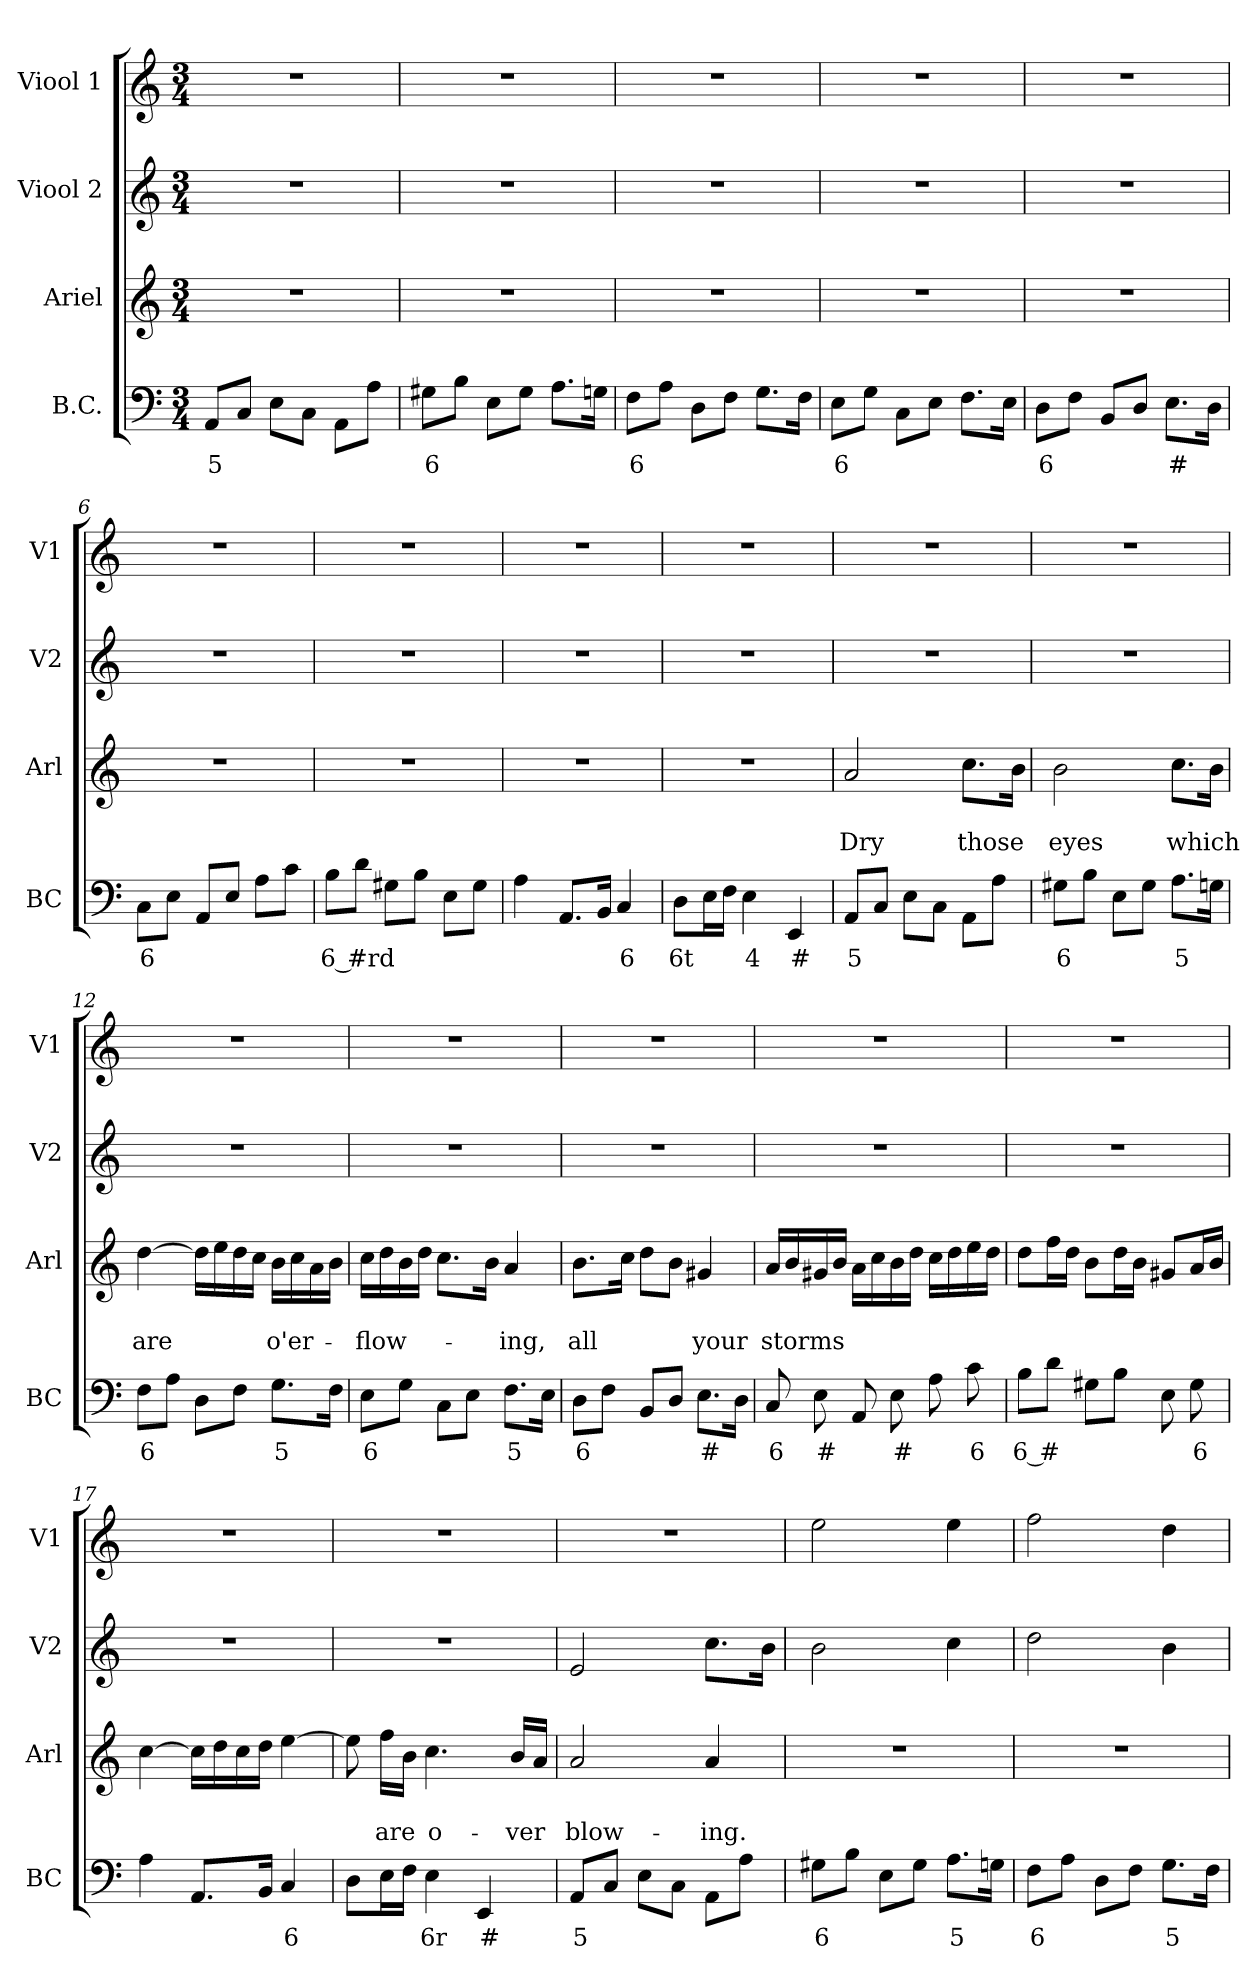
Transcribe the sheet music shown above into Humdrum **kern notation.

**kern	**text	**kern	**text	**text	**kern	**kern
*part4	*part4	*part3	*part3	*part3	*part2	*part1
*staff4	*staff4	*staff3	*staff3	*staff3	*staff2	*staff1
*I"B.C.	*	*I"Ariel	*	*	*I"Viool 2	*I"Viool 1
*I'BC	*	*I'Arl	*	*	*I'V2	*I'V1
*clefF4	*	*clefG2	*	*	*clefG2	*clefG2
*k[]	*	*k[]	*	*	*k[]	*k[]
*C:	*	*C:	*	*	*C:	*C:
*M3/4	*	*M3/4	*	*	*M3/4	*M3/4
=1	=1	=1	=1	=1	=1	=1
!	!LO:LY:b	!	!	!	!	!
8AA/L	5	2.r	.	.	2.r	2.r
8C/J	.	.	.	.	.	.
8E\L	.	.	.	.	.	.
8C\J	.	.	.	.	.	.
8AA\L	.	.	.	.	.	.
8A\J	.	.	.	.	.	.
=2	=2	=2	=2	=2	=2	=2
!	!LO:LY:b	!	!	!	!	!
8G#X\L	6	2.r	.	.	2.r	2.r
8B\J	.	.	.	.	.	.
8E\L	.	.	.	.	.	.
8G#\J	.	.	.	.	.	.
8.A\L	.	.	.	.	.	.
16Gn\Jk	.	.	.	.	.	.
=3	=3	=3	=3	=3	=3	=3
!	!LO:LY:b	!	!	!	!	!
8F\L	6	2.r	.	.	2.r	2.r
8A\J	.	.	.	.	.	.
8D\L	.	.	.	.	.	.
8F\J	.	.	.	.	.	.
8.G\L	.	.	.	.	.	.
16F\Jk	.	.	.	.	.	.
=4	=4	=4	=4	=4	=4	=4
!	!LO:LY:b	!	!	!	!	!
8E\L	6	2.r	.	.	2.r	2.r
8G\J	.	.	.	.	.	.
8C\L	.	.	.	.	.	.
8E\J	.	.	.	.	.	.
8.F\L	.	.	.	.	.	.
16E\Jk	.	.	.	.	.	.
=5	=5	=5	=5	=5	=5	=5
!	!LO:LY:b	!	!	!	!	!
8D\L	6	2.r	.	.	2.r	2.r
8F\J	.	.	.	.	.	.
8BB/L	.	.	.	.	.	.
8D/J	.	.	.	.	.	.
!	!LO:LY:b	!	!	!	!	!
8.E\L	#	.	.	.	.	.
16D\Jk	.	.	.	.	.	.
!!LO:LB:g=z
=6	=6	=6	=6	=6	=6	=6
!	!LO:LY:b	!	!	!	!	!
8C\L	6	2.r	.	.	2.r	2.r
8E\J	.	.	.	.	.	.
8AA/L	.	.	.	.	.	.
8E/J	.	.	.	.	.	.
8A\L	.	.	.	.	.	.
8c\J	.	.	.	.	.	.
=7	=7	=7	=7	=7	=7	=7
!	!LO:LY:b	!	!	!	!	!
8B\L	6 #rd	2.r	.	.	2.r	2.r
8d\J	.	.	.	.	.	.
8G#X\L	.	.	.	.	.	.
8B\J	.	.	.	.	.	.
8E\L	.	.	.	.	.	.
8G#\J	.	.	.	.	.	.
=8	=8	=8	=8	=8	=8	=8
4A\	.	2.r	.	.	2.r	2.r
8.AA/L	.	.	.	.	.	.
16BB/Jk	.	.	.	.	.	.
!	!LO:LY:b	!	!	!	!	!
4C/	6	.	.	.	.	.
=9	=9	=9	=9	=9	=9	=9
!	!LO:LY:b	!	!	!	!	!
8D\L	6t	2.r	.	.	2.r	2.r
16E\L	.	.	.	.	.	.
16F\JJ	.	.	.	.	.	.
!	!LO:LY:b	!	!	!	!	!
4E\	4	.	.	.	.	.
!	!LO:LY:b	!	!	!	!	!
4EE/	#	.	.	.	.	.
=10	=10	=10	=10	=10	=10	=10
!	!LO:LY:b	!	!	!LO:LY:b	!	!
8AA/L	5	2a/	.	Dry	2.r	2.r
8C/J	.	.	.	.	.	.
8E\L	.	.	.	.	.	.
8C\J	.	.	.	.	.	.
!	!	!	!	!LO:LY:b	!	!
8AA\L	.	8.cc\L	.	those	.	.
8A\J	.	.	.	.	.	.
.	.	16b\Jk	.	.	.	.
!!LO:LB:g=z
=11	=11	=11	=11	=11	=11	=11
!	!LO:LY:b	!	!	!LO:LY:b	!	!
8G#X\L	6	2b\	.	eyes	2.r	2.r
8B\J	.	.	.	.	.	.
8E\L	.	.	.	.	.	.
8G#\J	.	.	.	.	.	.
!	!LO:LY:b	!	!	!LO:LY:b	!	!
8.A\L	5	8.cc\L	.	which	.	.
16Gn\Jk	.	16b\Jk	.	.	.	.
=12	=12	=12	=12	=12	=12	=12
!	!LO:LY:b	!	!	!LO:LY:b	!	!
8F\L	6	[4dd\	.	are	2.r	2.r
8A\J	.	.	.	.	.	.
8D\L	.	16dd\LL]	.	.	.	.
.	.	16ee\	.	.	.	.
8F\J	.	16dd\	.	.	.	.
.	.	16cc\JJ	.	.	.	.
!	!LO:LY:b	!	!	!LO:LY:b	!	!
8.G\L	5	16b\LL	.	o'er-	.	.
.	.	16cc\	.	.	.	.
.	.	16a\	.	.	.	.
16F\Jk	.	16b\JJ	.	.	.	.
=13	=13	=13	=13	=13	=13	=13
!	!LO:LY:b	!	!	!LO:LY:b	!	!
8E\L	6	16cc\LL	.	-flow-	2.r	2.r
.	.	16dd\	.	.	.	.
8G\J	.	16b\	.	.	.	.
.	.	16dd\JJ	.	.	.	.
8C\L	.	8.cc\L	.	.	.	.
8E\J	.	.	.	.	.	.
.	.	16b\Jk	.	.	.	.
!	!LO:LY:b	!	!	!LO:LY:b	!	!
8.F\L	5	4a/	.	-ing,	.	.
16E\Jk	.	.	.	.	.	.
=14	=14	=14	=14	=14	=14	=14
!	!LO:LY:b	!	!	!LO:LY:b	!	!
8D\L	6	8.b\L	.	all	2.r	2.r
8F\J	.	.	.	.	.	.
.	.	16cc\Jk	.	.	.	.
8BB/L	.	8dd\L	.	.	.	.
8D/J	.	8b\J	.	.	.	.
!	!LO:LY:b	!	!	!LO:LY:b	!	!
8.E\L	#	4g#X/	.	your	.	.
16D\Jk	.	.	.	.	.	.
!!LO:LB:g=z
=15	=15	=15	=15	=15	=15	=15
!	!LO:LY:b	!	!	!LO:LY:b	!	!
8C/	6	16a/LL	.	storms	2.r	2.r
.	.	16b/	.	.	.	.
!	!LO:LY:b	!	!	!	!	!
8E\	#	16g#X/	.	.	.	.
.	.	16b/JJ	.	.	.	.
8AA/	.	16a\LL	.	.	.	.
.	.	16cc\	.	.	.	.
!	!LO:LY:b	!	!	!	!	!
8E\	#	16b\	.	.	.	.
.	.	16dd\JJ	.	.	.	.
8A\	.	16cc\LL	.	.	.	.
.	.	16dd\	.	.	.	.
!	!LO:LY:b	!	!	!	!	!
8c\	6	16ee\	.	.	.	.
.	.	16dd\JJ	.	.	.	.
=16	=16	=16	=16	=16	=16	=16
!	!LO:LY:b	!	!	!	!	!
8B\L	6 #	8dd\L	.	.	2.r	2.r
8d\J	.	16ff\L	.	.	.	.
.	.	16dd\JJ	.	.	.	.
8G#X\L	.	8b\L	.	.	.	.
8B\J	.	16dd\L	.	.	.	.
.	.	16b\JJ	.	.	.	.
8E\	.	8g#X/L	.	.	.	.
!	!LO:LY:b	!	!	!	!	!
8G#\	6	16a/L	.	.	.	.
.	.	16b/JJ	.	.	.	.
=17	=17	=17	=17	=17	=17	=17
4A\	.	[4cc\	.	.	2.r	2.r
8.AA/L	.	16cc\LL]	.	.	.	.
.	.	16dd\	.	.	.	.
.	.	16cc\	.	.	.	.
16BB/Jk	.	16dd\JJ	.	.	.	.
!	!LO:LY:b	!	!	!	!	!
4C/	6	[4ee\	.	.	.	.
=18	=18	=18	=18	=18	=18	=18
8D\L	.	8ee\]	.	.	2.r	2.r
!	!	!	!	!LO:LY:b	!	!
16E\L	.	16ff\LL	.	are	.	.
16F\JJ	.	16b\JJ	.	.	.	.
!	!LO:LY:b	!	!	!LO:LY:b	!	!
4E\	6r	4.cc\	.	o-	.	.
!	!LO:LY:b	!	!	!	!	!
4EE/	#	.	.	.	.	.
!	!	!	!	!LO:LY:b	!	!
.	.	16b/LL	.	-ver	.	.
.	.	16a/JJ	.	.	.	.
!!LO:LB:g=z
=19	=19	=19	=19	=19	=19	=19
!	!LO:LY:b	!	!	!LO:LY:b	!	!
8AA/L	5	2a/	.	blow-	2e/	2.r
8C/J	.	.	.	.	.	.
8E\L	.	.	.	.	.	.
8C\J	.	.	.	.	.	.
!	!	!	!	!LO:LY:b	!	!
8AA\L	.	4a/	.	-ing.	8.cc\L	.
8A\J	.	.	.	.	.	.
.	.	.	.	.	16b\Jk	.
=20	=20	=20	=20	=20	=20	=20
!	!LO:LY:b	!	!	!	!	!
8G#X\L	6	2.r	.	.	2b\	2ee\
8B\J	.	.	.	.	.	.
8E\L	.	.	.	.	.	.
8G#\J	.	.	.	.	.	.
!	!LO:LY:b	!	!	!	!	!
8.A\L	5	.	.	.	4cc\	4ee\
16Gn\Jk	.	.	.	.	.	.
=21	=21	=21	=21	=21	=21	=21
!	!LO:LY:b	!	!	!	!	!
8F\L	6	2.r	.	.	2dd\	2ff\
8A\J	.	.	.	.	.	.
8D\L	.	.	.	.	.	.
8F\J	.	.	.	.	.	.
!	!LO:LY:b	!	!	!	!	!
8.G\L	5	.	.	.	4b\	4dd\
16F\Jk	.	.	.	.	.	.
=	=	=	=	=	=	=
*-	*-	*-	*-	*-	*-	*-
